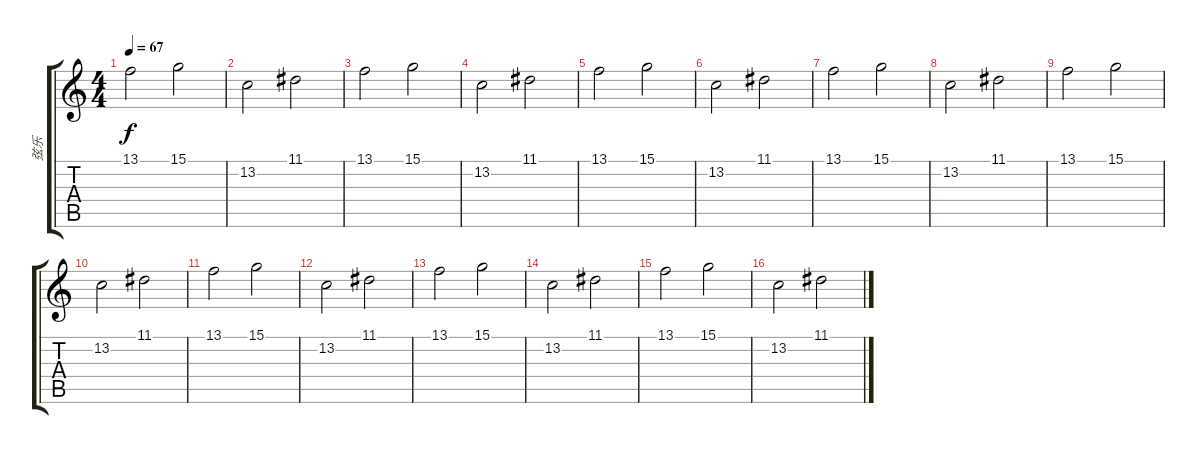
\track ("弦乐" "弦乐") {instrument lead1square}
\staff {score tabs}
\tuning (E4 B3 G3 D3 A2 E2) {hide}
\ts (4 4)
\tempo 67
\clef g2
\ks c
13.1.2{dy f} 15.1.2 |
13.2.2 11.1.2 |
13.1.2 15.1.2 |
13.2.2 11.1.2 |
13.1.2 15.1.2 |
13.2.2 11.1.2 |
13.1.2 15.1.2 |
13.2.2 11.1.2 |
13.1.2 15.1.2 |
13.2.2 11.1.2 |
13.1.2 15.1.2 |
13.2.2 11.1.2 |
13.1.2 15.1.2 |
13.2.2 11.1.2 |
13.1.2 15.1.2 |
13.2.2 11.1.2
